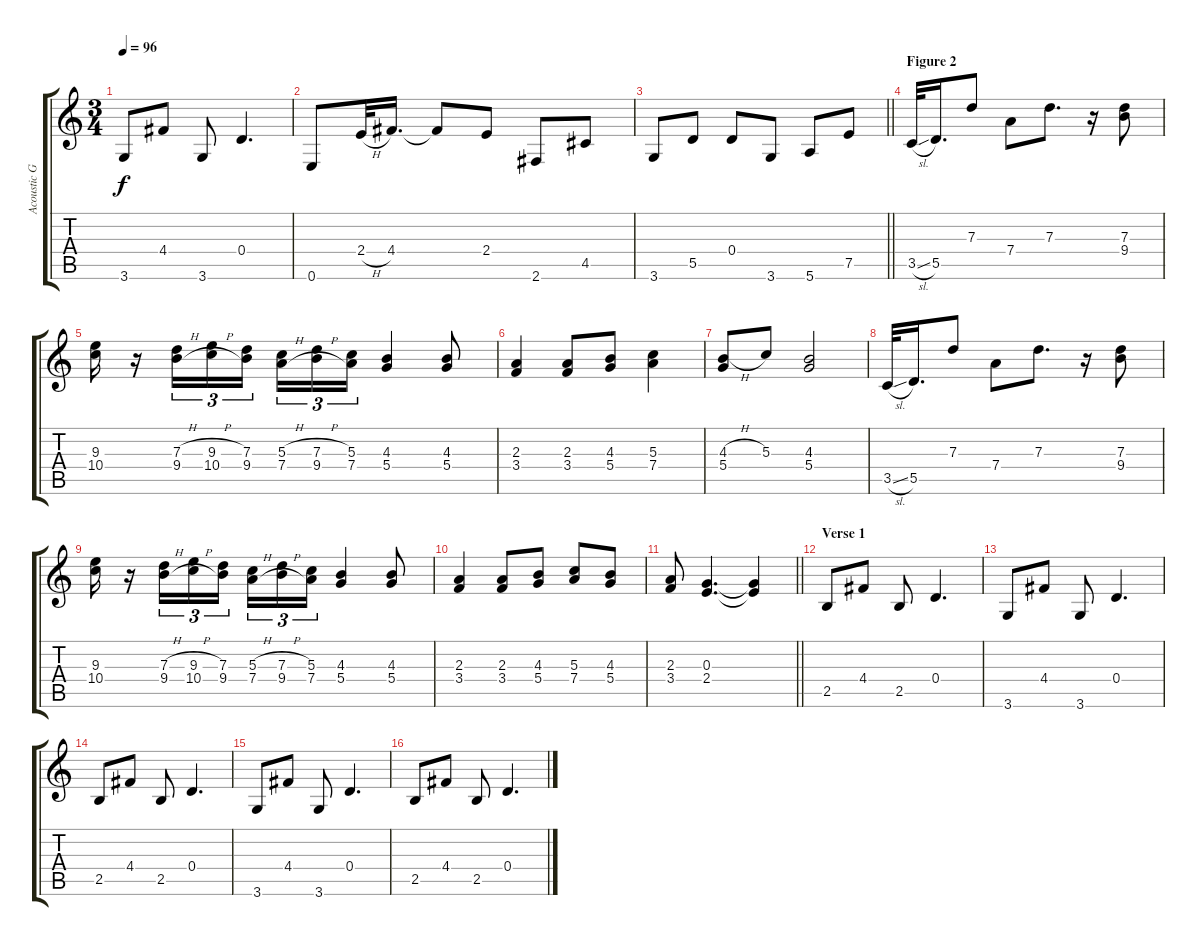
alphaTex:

\track ("Acoustic Guitar \"Kirk Hammet\"" "Acoustic G") {instrument acousticguitarsteel}
\staff {score tabs}
\tuning (E4 B3 G3 D3 A2 E2) {hide}
\ts (3 4)
\tempo 96
\clef g2
\ks c
3.6.8{dy f} 4.4.8 3.6.8 0.4.4{d} |
0.6.8 2.4{h}.32 4.4.16{d} 4.4{t}.8 2.4.8 2.6.8 4.5.8 |
\barLineRight lightlight
3.6.8 5.5.8 0.4.8 3.6.8 5.6.8 7.5.8 |
\section ("" "Figure 2")
3.5{sl}.32 5.5.16{d} 7.3.8 7.4.8 7.3.8{d} r.16 (7.3 9.4).8 |
(9.3 10.4).16 r.16 (7.3{h} 9.4{h}).16{tu (3 2)} (9.3{h} 10.4{h}).16{tu (3 2)} (7.3 9.4).16{tu (3 2)} (5.3{h} 7.4{h}).16{tu (3 2)} (7.3{h} 9.4{h}).16{tu (3 2)} (5.3 7.4).16{tu (3 2)} (4.3 5.4).4 (4.3 5.4).8 |
(2.3 3.4).4 (2.3 3.4).8 (4.3 5.4).8 (5.3 7.4).4 |
(4.3{h} 5.4).8 5.3.8 (4.3 5.4).2 |
3.5{sl}.32 5.5.16{d} 7.3.8 7.4.8 7.3.8{d} r.16 (7.3 9.4).8 |
(9.3 10.4).16 r.16 (7.3{h} 9.4{h}).16{tu (3 2)} (9.3{h} 10.4{h}).16{tu (3 2)} (7.3 9.4).16{tu (3 2)} (5.3{h} 7.4{h}).16{tu (3 2)} (7.3{h} 9.4{h}).16{tu (3 2)} (5.3 7.4).16{tu (3 2)} (4.3 5.4).4 (4.3 5.4).8 |
(2.3 3.4).4 (2.3 3.4).8 (4.3 5.4).8 (5.3 7.4).8 (4.3 5.4).8 |
\barLineRight lightlight
(2.3 3.4).8 (0.3 2.4).4{d} (0.3{t} 2.4{t}).4 |
\section ("" "Verse 1")
2.5.8 4.4.8 2.5.8 0.4.4{d} |
3.6.8 4.4.8 3.6.8 0.4.4{d} |
2.5.8 4.4.8 2.5.8 0.4.4{d} |
3.6.8 4.4.8 3.6.8 0.4.4{d} |
2.5.8 4.4.8 2.5.8 0.4.4{d}
